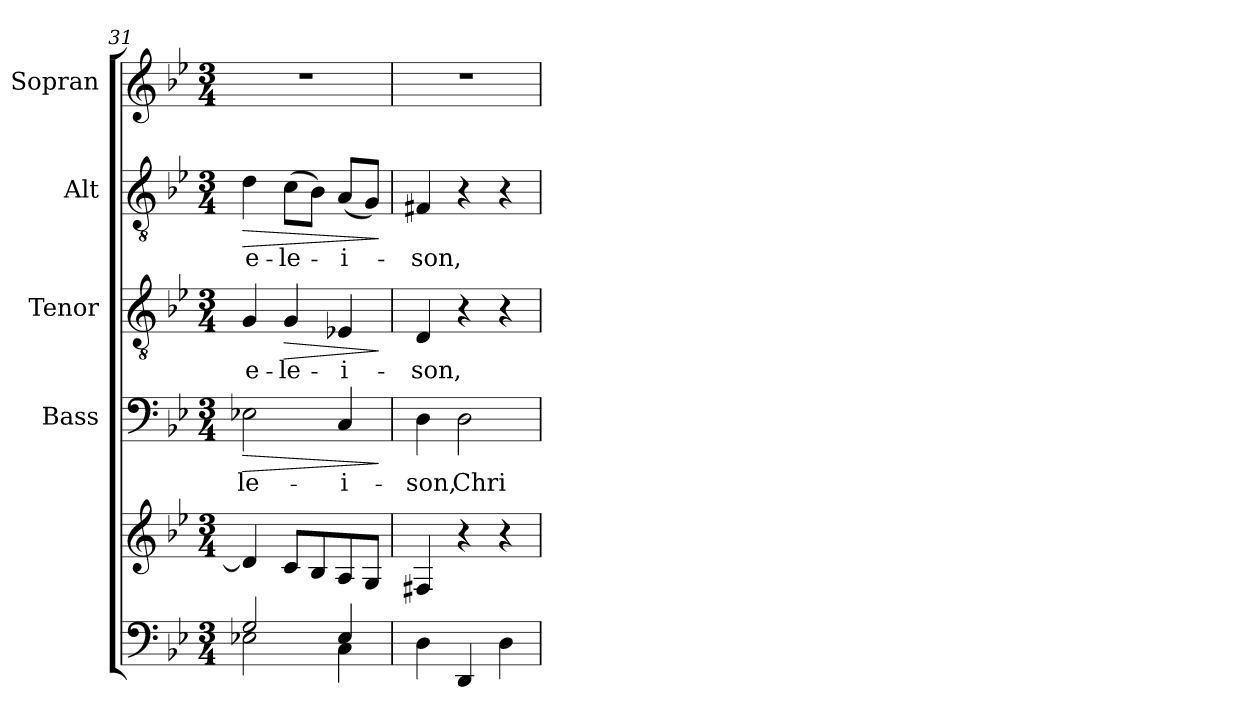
**kern	**kern	**kern	**text	**dynam	**kern	**text	**dynam	**kern	**text	**dynam	**kern
*part5	*part5	*part4	*part4	*part4	*part3	*part3	*part3	*part2	*part2	*part2	*part1
*staff6	*staff5	*staff4	*staff4	*staff4	*staff3	*staff3	*staff3	*staff2	*staff2	*staff2	*staff1
*	*	*I"Bass	*	*	*I"Tenor	*	*	*I"Alt	*	*	*I"Sopran
*	*	*I'B.	*	*	*I'T.	*	*	*I'A.	*	*	*I'S.
*clefF4	*clefG2	*clefF4	*	*	*clefGv2	*	*	*clefGv2	*	*	*clefG2
*k[b-e-]	*k[b-e-]	*k[b-e-]	*	*	*k[b-e-]	*	*	*k[b-e-]	*	*	*k[b-e-]
*B-:	*B-:	*B-:	*	*	*B-:	*	*	*B-:	*	*	*B-:
*M3/4	*M3/4	*M3/4	*	*	*M3/4	*	*	*M3/4	*	*	*M3/4
=31	=31	=31	=31	=31	=31	=31	=31	=31	=31	=31	=31
*^	*	*	*	*	*	*	*	*	*	*	*
!	!	!	!	!LO:LY:b	!LO:HP:b	!	!LO:LY:b	!	!	!LO:LY:b	!LO:HP:b	!
2G/	2E-X\	4d/]	2E-X\	-le-	>	4G/	e-	.	4d\	e-	>	2.r
!	!	!	!	!	!	!	!LO:LY:b	!LO:HP:b	!	!LO:LY:b	!	!
.	.	8c/L	.	.	.	4G/	-le-	>	(>8c\L	-le-	.	.
.	.	8B-/	.	.	.	.	.	.	8B-\J)	.	.	.
!	!	!	!	!LO:LY:b	!	!	!LO:LY:b	!	!	!LO:LY:b	!	!
4E-/	4C\	8A/	4C/	-i-	.	4E-X/	-i-	.	(<8A/L	-i-	.	.
.	.	8G/J	.	.	.	.	.	.	8G/J)	.	.	.
*v	*v	*	*	*	*	*	*	*	*	*	*	*
.	.	.	.	]	.	.	]	.	.	]	.
=32	=32	=32	=32	=32	=32	=32	=32	=32	=32	=32	=32
!	!	!	!LO:LY:b	!	!	!LO:LY:b	!	!	!LO:LY:b	!	!
4D\	4F#X/	4D\	-son,	.	4D/	-son,	.	4F#X/	-son,	.	2.r
!	!	!	!LO:LY:b	!	!	!	!	!	!	!	!
4DD/	4r	2D\	Chri-	.	4r	.	.	4r	.	.	.
4D\	4r	.	.	.	4r	.	.	4r	.	.	.
=	=	=	=	=	=	=	=	=	=	=	=
*-	*-	*-	*-	*-	*-	*-	*-	*-	*-	*-	*-
